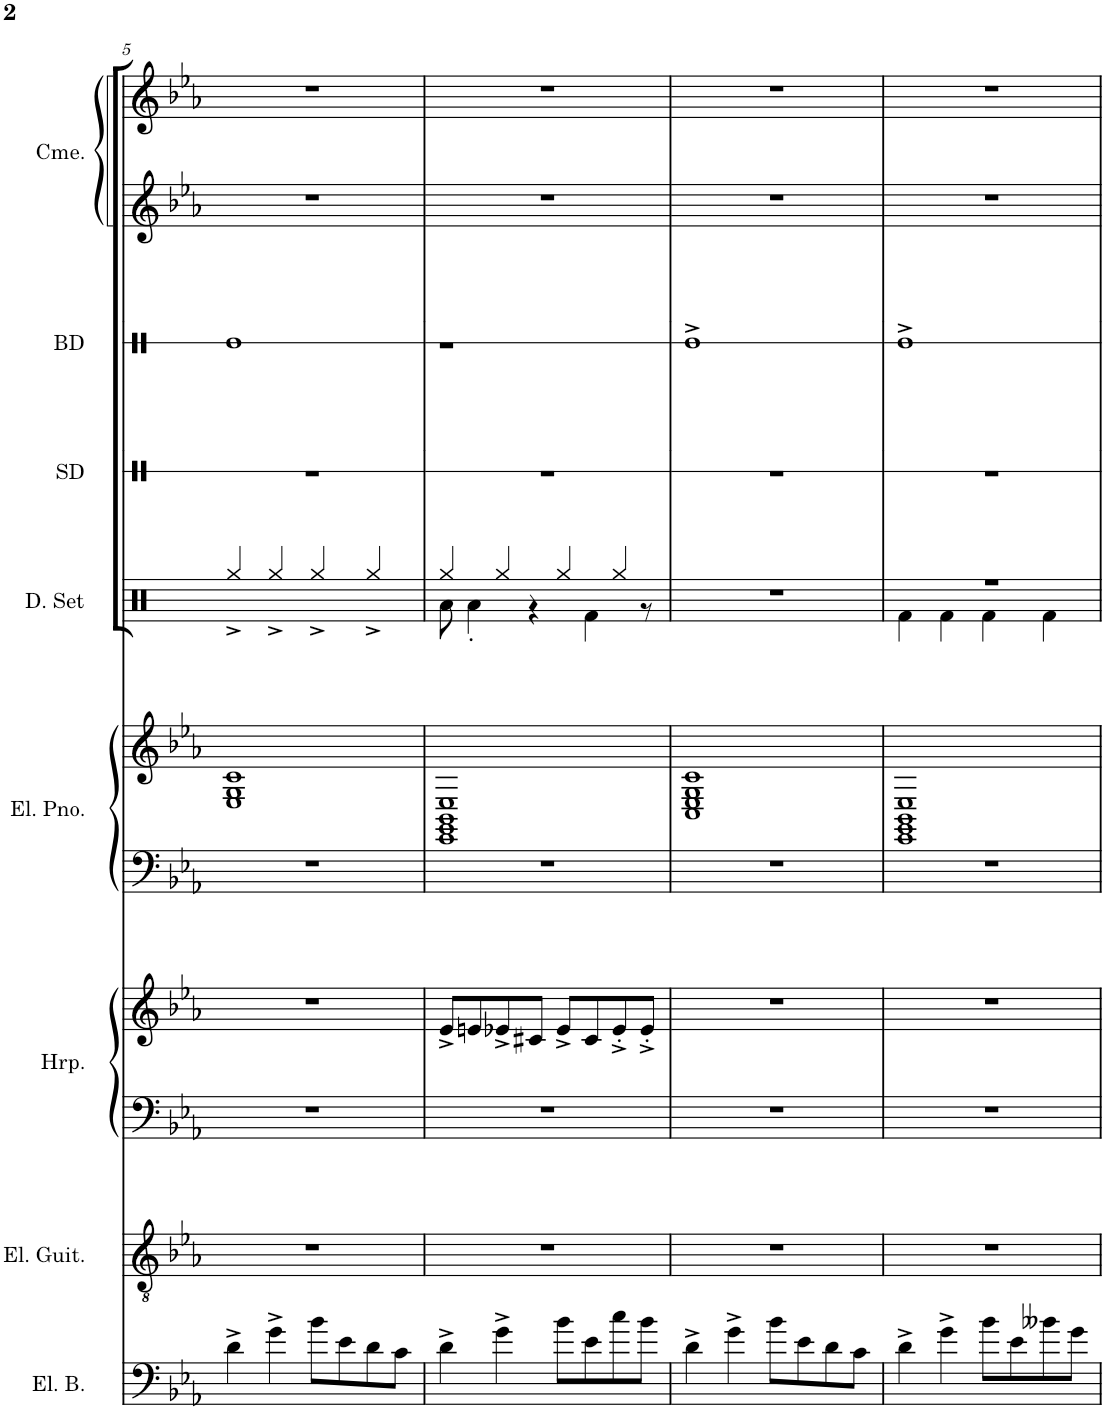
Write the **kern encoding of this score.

**kern	**kern	**kern	**kern	**kern	**kern	**kern	**kern	**kern	**kern	**kern
*part8	*part7	*part6	*part6	*part5	*part5	*part4	*part3	*part2	*part1	*part1
*staff11	*staff10	*staff9	*staff8	*staff7	*staff6	*staff5	*staff4	*staff3	*staff2	*staff1
*I"Electric Bass	*I"Electric Guitar	*I"Harp	*	*I"Electric Piano	*	*I"Drumset	*I"Snare Drum	*I"Bass Drum	*I"Chimes	*
*I'El. B.	*I'El. Guit.	*I'Hrp.	*	*I'El. Pno.	*	*I'D. Set	*I'SD	*I'BD	*I'Cme.	*
!!LO:PB:g=z
*clefF4	*clefGv2	*clefF4	*clefG2	*clefF4	*clefG2	*clefX	*clefX	*clefX	*clefG2	*clefG2
*Trd7c12	*	*	*	*	*	*	*	*	*	*
*k[b-e-a-]	*k[b-e-a-]	*k[b-e-a-]	*k[b-e-a-]	*k[b-e-a-]	*k[b-e-a-]	*k[]	*k[]	*k[]	*k[b-e-a-]	*k[b-e-a-]
*M4/4	*M4/4	*M4/4	*M4/4	*M4/4	*M4/4	*M4/4	*M4/4	*M4/4	*M4/4	*M4/4
=5	=5	=5	=5	=5	=5	=5	=5	=5	=5	=5
4d^\	1r	1r	1r	1r	1E- 1G 1c	4Rgg^/	1r	1Re	1r	1r
4g^\	.	.	.	.	.	4Rgg^/	.	.	.	.
8b-\L	.	.	.	.	.	4Rgg^/	.	.	.	.
8e-\	.	.	.	.	.	.	.	.	.	.
8d\	.	.	.	.	.	4Rgg^/	.	.	.	.
8c\J	.	.	.	.	.	.	.	.	.	.
=6	=6	=6	=6	=6	=6	=6	=6	=6	=6	=6
*	*	*	*	*	*	*^	*	*	*	*
4d^\	1r	1r	8e-^/L	1r	1EE- 1GG 1BB- 1E-	4Rgg/	8Ra\	1r	1r	1r	1r
.	.	.	8en/	.	.	.	4Ra'\	.	.	.	.
4g^\	.	.	8e-X^/	.	.	4Rgg/	.	.	.	.	.
.	.	.	8c#X/J	.	.	.	4r	.	.	.	.
8b-\L	.	.	8e-^/L	.	.	4Rgg/	.	.	.	.	.
8e-\	.	.	8c#/	.	.	.	4Rf\	.	.	.	.
8cc\	.	.	8e-'^/	.	.	4Rgg/	.	.	.	.	.
8b-\J	.	.	8e-'^/J	.	.	.	8r	.	.	.	.
*	*	*	*	*	*	*v	*v	*	*	*	*
=7	=7	=7	=7	=7	=7	=7	=7	=7	=7	=7
4d^\	1r	1r	1r	1r	1C 1E- 1G 1c	1r	1r	1Re^	1r	1r
4g^\	.	.	.	.	.	.	.	.	.	.
8b-\L	.	.	.	.	.	.	.	.	.	.
8e-\	.	.	.	.	.	.	.	.	.	.
8d\	.	.	.	.	.	.	.	.	.	.
8c\J	.	.	.	.	.	.	.	.	.	.
=8	=8	=8	=8	=8	=8	=8	=8	=8	=8	=8
*	*	*	*	*	*	*^	*	*	*	*
4d^\	1r	1r	1r	1r	1EE- 1GG 1BB- 1E-	1r	4Rf\	1r	1Re^	1r	1r
4g^\	.	.	.	.	.	.	4Rf\	.	.	.	.
8b-\L	.	.	.	.	.	.	4Rf\	.	.	.	.
8e-\	.	.	.	.	.	.	.	.	.	.	.
8b--X\	.	.	.	.	.	.	4Rf\	.	.	.	.
8g\J	.	.	.	.	.	.	.	.	.	.	.
*	*	*	*	*	*	*v	*v	*	*	*	*
=	=	=	=	=	=	=	=	=	=	=
*-	*-	*-	*-	*-	*-	*-	*-	*-	*-	*-
